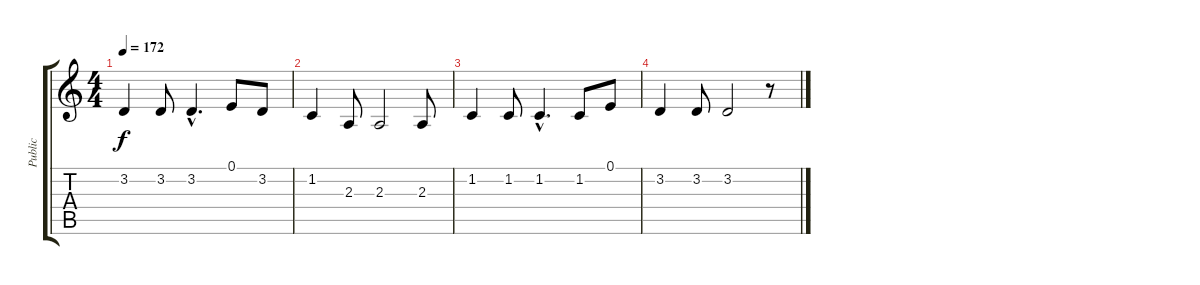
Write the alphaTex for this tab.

\track ("Public" "Public") {instrument lead8bassandlead}
\staff {score tabs}
\tuning (E4 B3 G3 D3 A2 E2) {hide}
\ts (4 4)
\tempo 172
\clef g2
\ks c
3.2.4{dy f} 3.2.8 3.2{hac}.4{d} 0.1.8 3.2.8 |
1.2.4 2.3.8 2.3.2 2.3.8 |
1.2.4 1.2.8 1.2{hac}.4{d} 1.2.8 0.1.8 |
3.2.4 3.2.8 3.2.2 r.8
